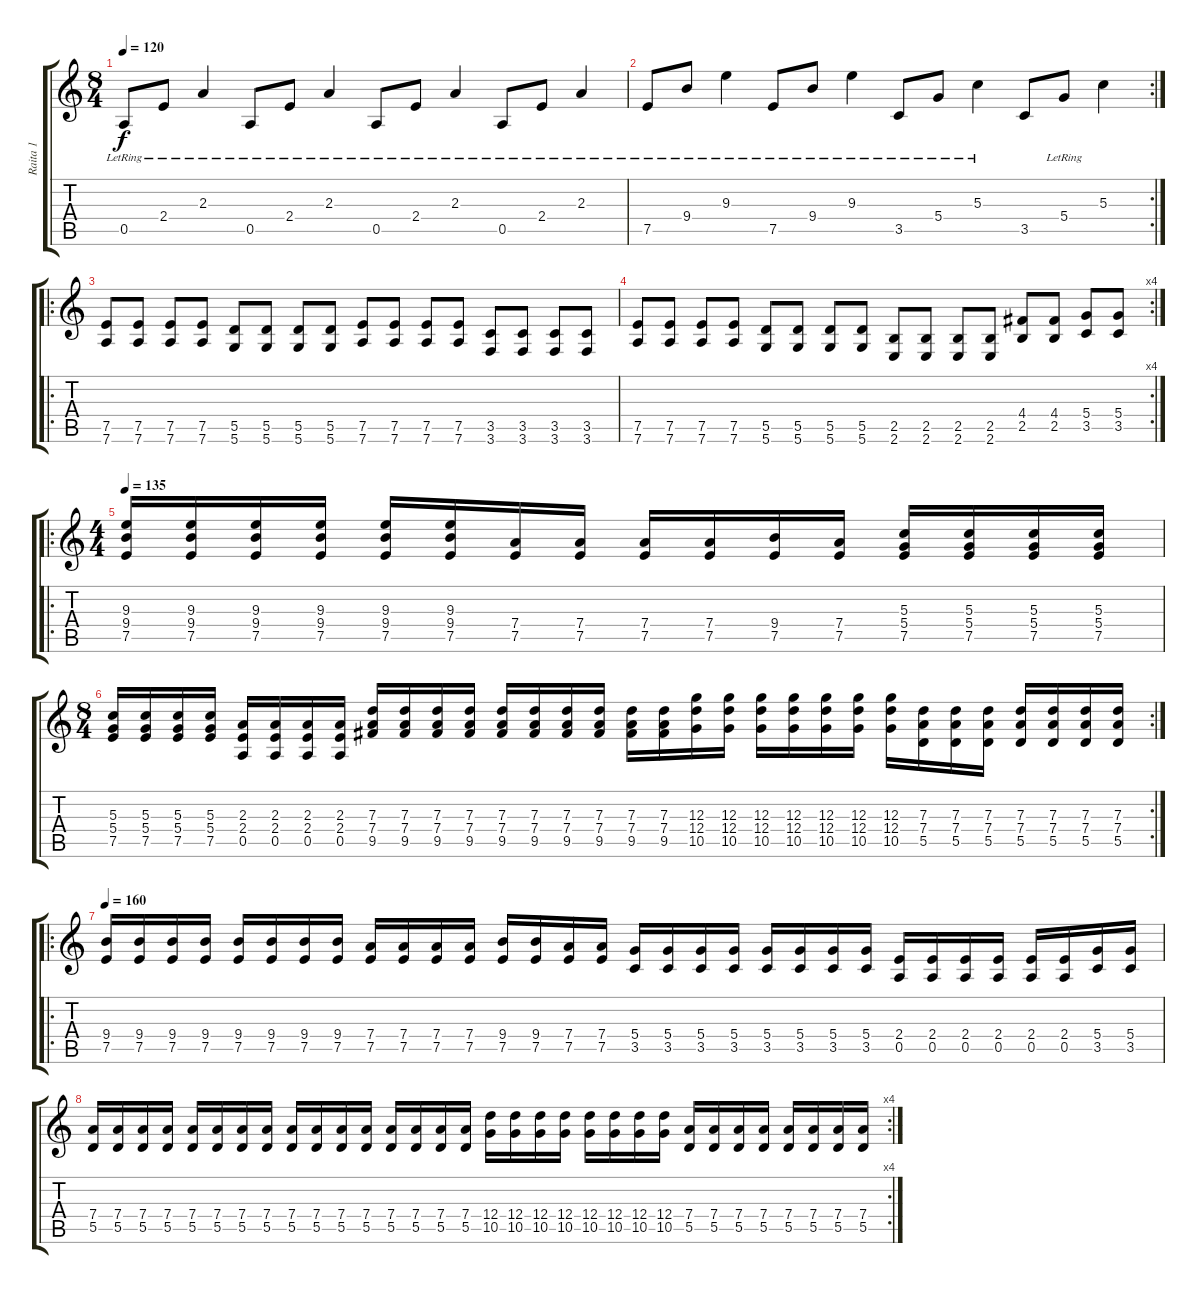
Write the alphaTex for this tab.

\track ("Raita 1" "Raita 1") {instrument overdrivenguitar}
\staff {score tabs}
\tuning (E4 B3 G3 D3 A2 D2) {hide}
\ts (8 4)
\tempo 120
\clef g2
\ks c
0.5{lr}.8{dy f} 2.4{lr}.8 2.3{lr}.4 0.5{lr}.8 2.4{lr}.8 2.3{lr}.4 0.5{lr}.8 2.4{lr}.8 2.3{lr}.4 0.5{lr}.8 2.4{lr}.8 2.3{lr}.4 |
\rc 2
7.5{lr}.8 9.4{lr}.8 9.3{lr}.4 7.5{lr}.8 9.4{lr}.8 9.3{lr}.4 3.5{lr}.8 5.4{lr}.8 5.3{lr}.4 3.5.8 5.4{lr}.8 5.3.4 |
\ro
(7.5 7.6).8 (7.5 7.6).8 (7.5 7.6).8 (7.5 7.6).8 (5.5 5.6).8 (5.5 5.6).8 (5.5 5.6).8 (5.5 5.6).8 (7.5 7.6).8 (7.5 7.6).8 (7.5 7.6).8 (7.5 7.6).8 (3.5 3.6).8 (3.5 3.6).8 (3.5 3.6).8 (3.5 3.6).8 |
\rc 4
(7.5 7.6).8 (7.5 7.6).8 (7.5 7.6).8 (7.5 7.6).8 (5.5 5.6).8 (5.5 5.6).8 (5.5 5.6).8 (5.5 5.6).8 (2.5 2.6).8 (2.5 2.6).8 (2.5 2.6).8 (2.5 2.6).8 (4.4 2.5).8 (4.4 2.5).8 (5.4 3.5).8 (5.4 3.5).8 |
\ro
\ts (4 4)
\tempo 135
(9.3 9.4 7.5).16 (9.3 9.4 7.5).16 (9.3 9.4 7.5).16 (9.3 9.4 7.5).16 (9.3 9.4 7.5).16 (9.3 9.4 7.5).16 (7.4 7.5).16 (7.4 7.5).16 (7.4 7.5).16 (7.4 7.5).16 (9.4 7.5).16 (7.4 7.5).16 (5.3 5.4 7.5).16 (5.3 5.4 7.5).16 (5.3 5.4 7.5).16 (5.3 5.4 7.5).16 |
\rc 2
\ts (8 4)
(5.3 5.4 7.5).16 (5.3 5.4 7.5).16 (5.3 5.4 7.5).16 (5.3 5.4 7.5).16 (2.3 2.4 0.5).16 (2.3 2.4 0.5).16 (2.3 2.4 0.5).16 (2.3 2.4 0.5).16 (7.3 7.4 9.5).16 (7.3 7.4 9.5).16 (7.3 7.4 9.5).16 (7.3 7.4 9.5).16 (7.3 7.4 9.5).16 (7.3 7.4 9.5).16 (7.3 7.4 9.5).16 (7.3 7.4 9.5).16 (7.3 7.4 9.5).16 (7.3 7.4 9.5).16 (12.3 12.4 10.5).16 (12.3 12.4 10.5).16 (12.3 12.4 10.5).16 (12.3 12.4 10.5).16 (12.3 12.4 10.5).16 (12.3 12.4 10.5).16 (12.3 12.4 10.5).16 (7.3 7.4 5.5).16 (7.3 7.4 5.5).16 (7.3 7.4 5.5).16 (7.3 7.4 5.5).16 (7.3 7.4 5.5).16 (7.3 7.4 5.5).16 (7.3 7.4 5.5).16 |
\ro
\tempo 160
(9.4 7.5).16 (9.4 7.5).16 (9.4 7.5).16 (9.4 7.5).16 (9.4 7.5).16 (9.4 7.5).16 (9.4 7.5).16 (9.4 7.5).16 (7.4 7.5).16 (7.4 7.5).16 (7.4 7.5).16 (7.4 7.5).16 (9.4 7.5).16 (9.4 7.5).16 (7.4 7.5).16 (7.4 7.5).16 (5.4 3.5).16 (5.4 3.5).16 (5.4 3.5).16 (5.4 3.5).16 (5.4 3.5).16 (5.4 3.5).16 (5.4 3.5).16 (5.4 3.5).16 (2.4 0.5).16 (2.4 0.5).16 (2.4 0.5).16 (2.4 0.5).16 (2.4 0.5).16 (2.4 0.5).16 (5.4 3.5).16 (5.4 3.5).16 |
\rc 4
(7.4 5.5).16 (7.4 5.5).16 (7.4 5.5).16 (7.4 5.5).16 (7.4 5.5).16 (7.4 5.5).16 (7.4 5.5).16 (7.4 5.5).16 (7.4 5.5).16 (7.4 5.5).16 (7.4 5.5).16 (7.4 5.5).16 (7.4 5.5).16 (7.4 5.5).16 (7.4 5.5).16 (7.4 5.5).16 (12.4 10.5).16 (12.4 10.5).16 (12.4 10.5).16 (12.4 10.5).16 (12.4 10.5).16 (12.4 10.5).16 (12.4 10.5).16 (12.4 10.5).16 (7.4 5.5).16 (7.4 5.5).16 (7.4 5.5).16 (7.4 5.5).16 (7.4 5.5).16 (7.4 5.5).16 (7.4 5.5).16 (7.4 5.5).16
